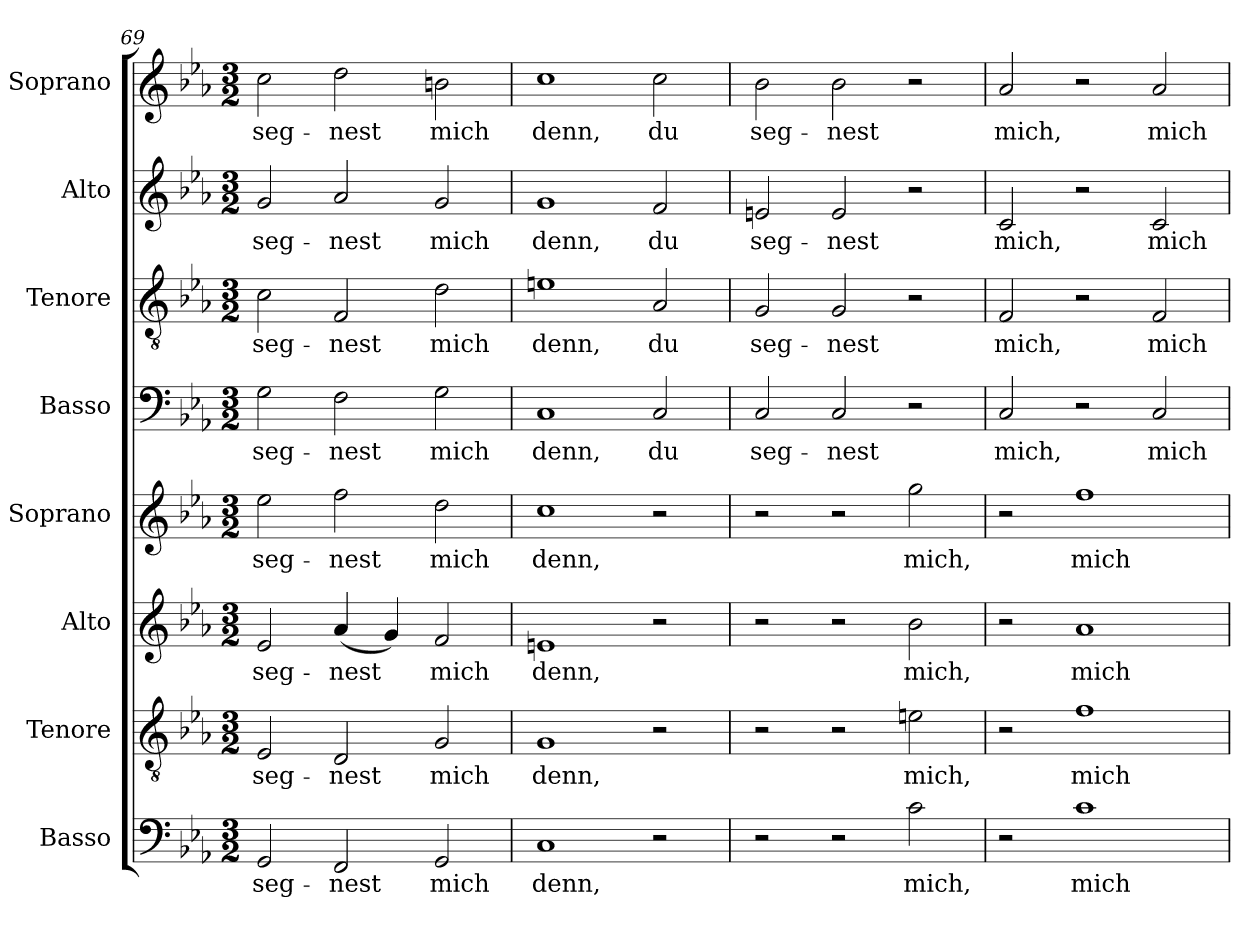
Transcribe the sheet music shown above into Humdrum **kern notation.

**kern	**text	**kern	**text	**kern	**text	**kern	**text	**kern	**text	**kern	**text	**kern	**text	**kern	**text
*part8	*part8	*part7	*part7	*part6	*part6	*part5	*part5	*part4	*part4	*part3	*part3	*part2	*part2	*part1	*part1
*staff8	*staff8	*staff7	*staff7	*staff6	*staff6	*staff5	*staff5	*staff4	*staff4	*staff3	*staff3	*staff2	*staff2	*staff1	*staff1
*I"Basso	*	*I"Tenore	*	*I"Alto	*	*I"Soprano	*	*I"Basso	*	*I"Tenore	*	*I"Alto	*	*I"Soprano	*
*I'B	*	*I'T	*	*I'A	*	*I'S	*	*I'B	*	*I'T	*	*I'A	*	*I'S	*
*clefF4	*	*clefGv2	*	*clefG2	*	*clefG2	*	*clefF4	*	*clefGv2	*	*clefG2	*	*clefG2	*
*k[b-e-a-]	*	*k[b-e-a-]	*	*k[b-e-a-]	*	*k[b-e-a-]	*	*k[b-e-a-]	*	*k[b-e-a-]	*	*k[b-e-a-]	*	*k[b-e-a-]	*
*E-:	*	*E-:	*	*E-:	*	*E-:	*	*E-:	*	*E-:	*	*E-:	*	*E-:	*
*M3/2	*	*M3/2	*	*M3/2	*	*M3/2	*	*M3/2	*	*M3/2	*	*M3/2	*	*M3/2	*
=69	=69	=69	=69	=69	=69	=69	=69	=69	=69	=69	=69	=69	=69	=69	=69
2GG/	seg-	2E-/	seg-	2e-/	seg-	2ee-\	seg-	2G\	seg-	2c\	seg-	2g/	seg-	2cc\	seg-
2FF/	-nest	2D/	-nest	(4a-/	-nest	2ff\	-nest	2F\	-nest	2F/	-nest	2a-/	-nest	2dd\	-nest
.	.	.	.	4g/)	.	.	.	.	.	.	.	.	.	.	.
2GG/	mich	2G/	mich	2f/	mich	2dd\	mich	2G\	mich	2d\	mich	2g/	mich	2bn\	mich
=70	=70	=70	=70	=70	=70	=70	=70	=70	=70	=70	=70	=70	=70	=70	=70
1C	denn,	1G	denn,	1en	denn,	1cc	denn,	1C	denn,	1en	denn,	1g	denn,	1cc	denn,
2r	.	2r	.	2r	.	2r	.	2C/	du	2A-/	du	2f/	du	2cc\	du
=71	=71	=71	=71	=71	=71	=71	=71	=71	=71	=71	=71	=71	=71	=71	=71
2r	.	2r	.	2r	.	2r	.	2C/	seg-	2G/	seg-	2en/	seg-	2b-\	seg-
2r	.	2r	.	2r	.	2r	.	2C/	-nest	2G/	-nest	2e/	-nest	2b-\	-nest
2c\	mich,	2en\	mich,	2b-\	mich,	2gg\	mich,	2r	.	2r	.	2r	.	2r	.
=72	=72	=72	=72	=72	=72	=72	=72	=72	=72	=72	=72	=72	=72	=72	=72
2r	.	2r	.	2r	.	2r	.	2C/	mich,	2F/	mich,	2c/	mich,	2a-/	mich,
1c	mich	1f	mich	1a-	mich	1ff	mich	2r	.	2r	.	2r	.	2r	.
.	.	.	.	.	.	.	.	2C/	mich	2F/	mich	2c/	mich	2a-/	mich
=	=	=	=	=	=	=	=	=	=	=	=	=	=	=	=
*-	*-	*-	*-	*-	*-	*-	*-	*-	*-	*-	*-	*-	*-	*-	*-
